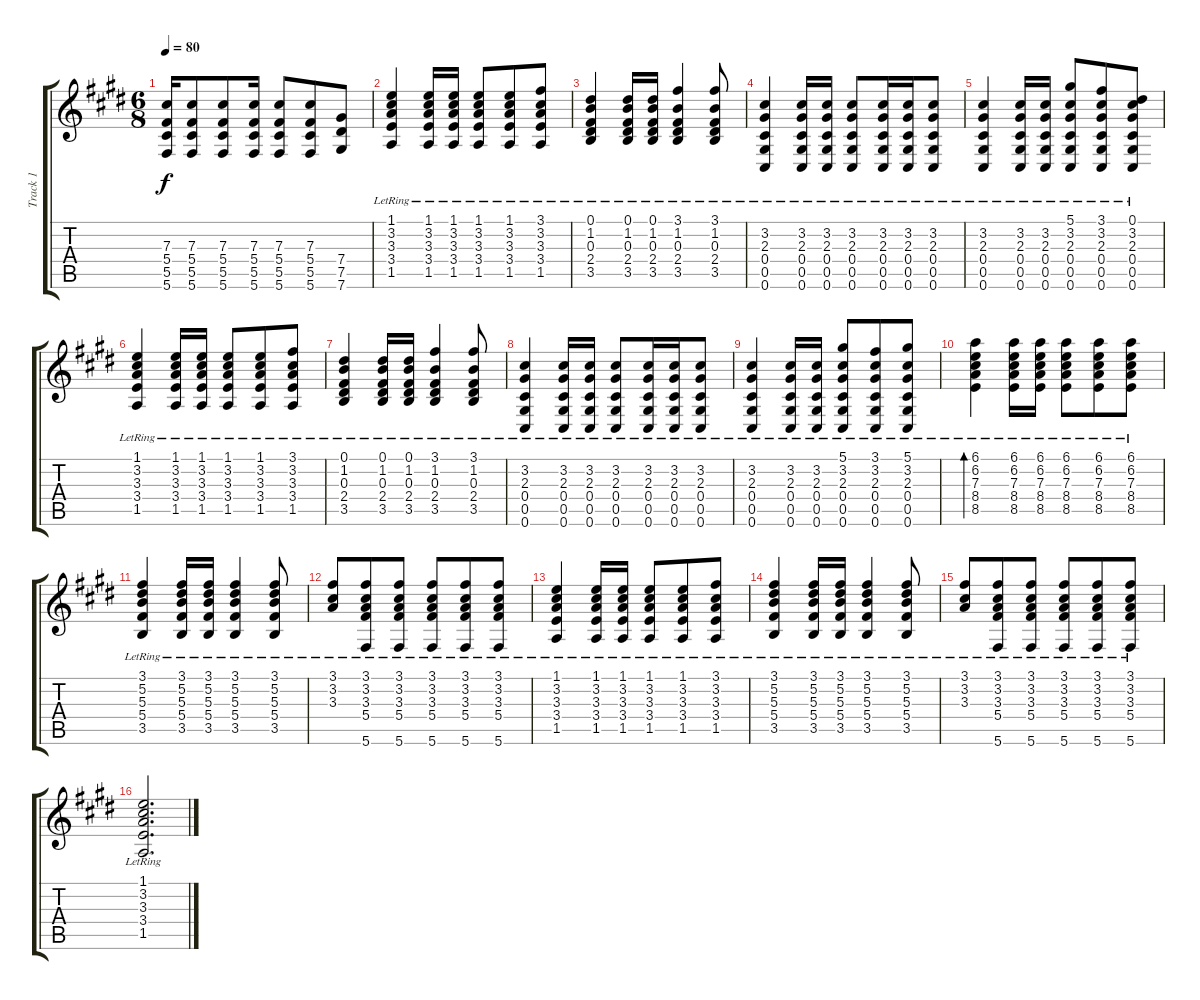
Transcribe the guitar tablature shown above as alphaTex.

\track ("Track 1" "Track 1") {instrument acousticguitarsteel}
\staff {score tabs}
\tuning (Eb4 Bb3 Gb3 Db3 Ab2 Db2) {hide}
\ts (6 8)
\tempo 80
\clef g2
\ks c#minor
(7.3 5.4 5.5 5.6).16{dy f} (7.3 5.4 5.5 5.6).8 (7.3 5.4 5.5 5.6).8 (7.3 5.4 5.5 5.6).16 (7.3 5.4 5.5 5.6).8 (7.3 5.4 5.5 5.6).8 (7.4 7.5 7.6).8 |
(1.1{lr} 3.2{lr} 3.3{lr} 3.4{lr} 1.5{lr}).4 (1.1{lr} 3.2{lr} 3.3{lr} 3.4{lr} 1.5{lr}).16 (1.1{lr} 3.2{lr} 3.3{lr} 3.4{lr} 1.5{lr}).16 (1.1{lr} 3.2{lr} 3.3{lr} 3.4{lr} 1.5{lr}).8 (1.1{lr} 3.2{lr} 3.3{lr} 3.4{lr} 1.5{lr}).8 (3.1{lr} 3.2{lr} 3.3{lr} 3.4{lr} 1.5{lr}).8 |
(0.1{lr} 1.2{lr} 0.3{lr} 2.4{lr} 3.5{lr}).4 (0.1{lr} 1.2{lr} 0.3{lr} 2.4{lr} 3.5{lr}).16 (0.1{lr} 1.2{lr} 0.3{lr} 2.4{lr} 3.5{lr}).16 (3.1{lr} 1.2{lr} 0.3{lr} 2.4{lr} 3.5{lr}).4 (3.1{lr} 1.2{lr} 0.3{lr} 2.4{lr} 3.5{lr}).8 |
(3.2{lr} 2.3{lr} 0.4{lr} 0.5{lr} 0.6{lr}).4 (3.2{lr} 2.3{lr} 0.4{lr} 0.5{lr} 0.6{lr}).16 (3.2{lr} 2.3{lr} 0.4{lr} 0.5{lr} 0.6{lr}).16 (3.2{lr} 2.3{lr} 0.4{lr} 0.5{lr} 0.6{lr}).8 (3.2{lr} 2.3{lr} 0.4{lr} 0.5{lr} 0.6{lr}).16 (3.2{lr} 2.3{lr} 0.4{lr} 0.5{lr} 0.6{lr}).16 (3.2{lr} 2.3{lr} 0.4{lr} 0.5{lr} 0.6{lr}).8 |
(3.2{lr} 2.3{lr} 0.4{lr} 0.5{lr} 0.6{lr}).4 (3.2{lr} 2.3{lr} 0.4{lr} 0.5{lr} 0.6{lr}).16 (3.2{lr} 2.3{lr} 0.4{lr} 0.5{lr} 0.6{lr}).16 (5.1{lr} 3.2{lr} 2.3{lr} 0.4{lr} 0.5{lr} 0.6{lr}).8 (3.1{lr} 3.2{lr} 2.3{lr} 0.4{lr} 0.5{lr} 0.6{lr}).8 (0.1{lr} 3.2{lr} 2.3{lr} 0.4{lr} 0.5{lr} 0.6{lr}).8 |
(1.1{lr} 3.2{lr} 3.3{lr} 3.4{lr} 1.5{lr}).4 (1.1{lr} 3.2{lr} 3.3{lr} 3.4{lr} 1.5{lr}).16 (1.1{lr} 3.2{lr} 3.3{lr} 3.4{lr} 1.5{lr}).16 (1.1{lr} 3.2{lr} 3.3{lr} 3.4{lr} 1.5{lr}).8 (1.1{lr} 3.2{lr} 3.3{lr} 3.4{lr} 1.5{lr}).8 (3.1{lr} 3.2{lr} 3.3{lr} 3.4{lr} 1.5{lr}).8 |
(0.1{lr} 1.2{lr} 0.3{lr} 2.4{lr} 3.5{lr}).4 (0.1{lr} 1.2{lr} 0.3{lr} 2.4{lr} 3.5{lr}).16 (0.1{lr} 1.2{lr} 0.3{lr} 2.4{lr} 3.5{lr}).16 (3.1{lr} 1.2{lr} 0.3{lr} 2.4{lr} 3.5{lr}).4 (3.1{lr} 1.2{lr} 0.3{lr} 2.4{lr} 3.5{lr}).8 |
(3.2{lr} 2.3{lr} 0.4{lr} 0.5{lr} 0.6{lr}).4 (3.2{lr} 2.3{lr} 0.4{lr} 0.5{lr} 0.6{lr}).16 (3.2{lr} 2.3{lr} 0.4{lr} 0.5{lr} 0.6{lr}).16 (3.2{lr} 2.3{lr} 0.4{lr} 0.5{lr} 0.6{lr}).8 (3.2{lr} 2.3{lr} 0.4{lr} 0.5{lr} 0.6{lr}).16 (3.2{lr} 2.3{lr} 0.4{lr} 0.5{lr} 0.6{lr}).16 (3.2{lr} 2.3{lr} 0.4{lr} 0.5{lr} 0.6{lr}).8 |
(3.2{lr} 2.3{lr} 0.4{lr} 0.5{lr} 0.6{lr}).4 (3.2{lr} 2.3{lr} 0.4{lr} 0.5{lr} 0.6{lr}).16 (3.2{lr} 2.3{lr} 0.4{lr} 0.5{lr} 0.6{lr}).16 (5.1{lr} 3.2{lr} 2.3{lr} 0.4{lr} 0.5{lr} 0.6{lr}).8 (3.1{lr} 3.2{lr} 2.3{lr} 0.4{lr} 0.5{lr} 0.6{lr}).8 (5.1{lr} 3.2{lr} 2.3{lr} 0.4{lr} 0.5{lr} 0.6{lr}).8 |
(6.1{lr} 6.2{lr} 7.3{lr} 8.4{lr} 8.5{lr}).4{bd 60} (6.1{lr} 6.2{lr} 7.3{lr} 8.4{lr} 8.5{lr}).16 (6.1{lr} 6.2{lr} 7.3{lr} 8.4{lr} 8.5{lr}).16 (6.1{lr} 6.2{lr} 7.3{lr} 8.4{lr} 8.5{lr}).8 (6.1{lr} 6.2{lr} 7.3{lr} 8.4{lr} 8.5{lr}).8 (6.1{lr} 6.2{lr} 7.3{lr} 8.4{lr} 8.5{lr}).8 |
(3.1{lr} 5.2{lr} 5.3{lr} 5.4{lr} 3.5{lr}).4 (3.1{lr} 5.2{lr} 5.3{lr} 5.4{lr} 3.5{lr}).16 (3.1{lr} 5.2{lr} 5.3{lr} 5.4{lr} 3.5{lr}).16 (3.1{lr} 5.2{lr} 5.3{lr} 5.4{lr} 3.5{lr}).4 (3.1{lr} 5.2{lr} 5.3{lr} 5.4{lr} 3.5{lr}).8 |
(3.1{lr} 3.2{lr} 3.3{lr}).8 (3.1{lr} 3.2{lr} 3.3{lr} 5.4{lr} 5.6{lr}).8 (3.1{lr} 3.2{lr} 3.3{lr} 5.4{lr} 5.6{lr}).8 (3.1{lr} 3.2{lr} 3.3{lr} 5.4{lr} 5.6{lr}).8 (3.1{lr} 3.2{lr} 3.3{lr} 5.4{lr} 5.6{lr}).8 (3.1{lr} 3.2{lr} 3.3{lr} 5.4{lr} 5.6{lr}).8 |
(1.1{lr} 3.2{lr} 3.3{lr} 3.4{lr} 1.5{lr}).4 (1.1{lr} 3.2{lr} 3.3{lr} 3.4{lr} 1.5{lr}).16 (1.1{lr} 3.2{lr} 3.3{lr} 3.4{lr} 1.5{lr}).16 (1.1{lr} 3.2{lr} 3.3{lr} 3.4{lr} 1.5{lr}).8 (1.1{lr} 3.2{lr} 3.3{lr} 3.4{lr} 1.5{lr}).8 (3.1{lr} 3.2{lr} 3.3{lr} 3.4{lr} 1.5{lr}).8 |
(3.1{lr} 5.2{lr} 5.3{lr} 5.4{lr} 3.5{lr}).4 (3.1{lr} 5.2{lr} 5.3{lr} 5.4{lr} 3.5{lr}).16 (3.1{lr} 5.2{lr} 5.3{lr} 5.4{lr} 3.5{lr}).16 (3.1{lr} 5.2{lr} 5.3{lr} 5.4{lr} 3.5{lr}).4 (3.1{lr} 5.2{lr} 5.3{lr} 5.4{lr} 3.5{lr}).8 |
(3.1{lr} 3.2{lr} 3.3{lr}).8 (3.1{lr} 3.2{lr} 3.3{lr} 5.4{lr} 5.6{lr}).8 (3.1{lr} 3.2{lr} 3.3{lr} 5.4{lr} 5.6{lr}).8 (3.1{lr} 3.2{lr} 3.3{lr} 5.4{lr} 5.6{lr}).8 (3.1{lr} 3.2{lr} 3.3{lr} 5.4{lr} 5.6{lr}).8 (3.1{lr} 3.2{lr} 3.3{lr} 5.4{lr} 5.6{lr}).8 |
(1.1{lr} 3.2{lr} 3.3{lr} 3.4{lr} 1.5{lr}).2{d}
